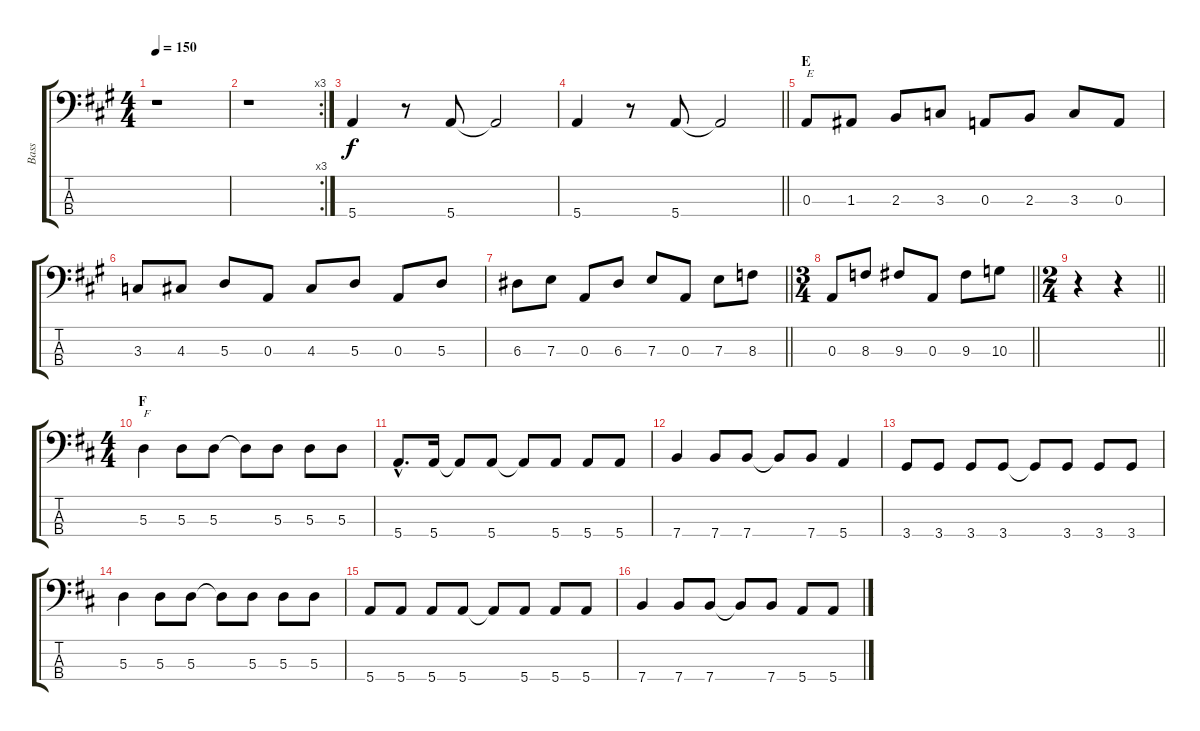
\track ("Bass" "Bass") {instrument electricbasspick}
\staff {score tabs}
\tuning (G2 D2 A1 E1) {hide}
\ts (4 4)
\tempo 150
\clef f4
\ks a
r.1{dy f} |
\rc 3
r.1 |
5.4.4 r.8 5.4.8 5.4{t}.2 |
\barLineRight lightlight
5.4.4 r.8 5.4.8 5.4{t}.2 |
\section ("" "E")
0.3.8{txt "E"} 1.3.8 2.3.8 3.3.8 0.3.8 2.3.8 3.3.8 0.3.8 |
3.3.8 4.3.8 5.3.8 0.3.8 4.3.8 5.3.8 0.3.8 5.3.8 |
\barLineRight lightlight
6.3.8 7.3.8 0.3.8 6.3.8 7.3.8 0.3.8 7.3.8 8.3.8 |
\ts (3 4)
\barLineRight lightlight
0.3.8 8.3.8 9.3.8 0.3.8 9.3.8 10.3.8 |
\ts (2 4)
\barLineRight lightlight
r.4 r.4 |
\ts (4 4)
\section ("" "F")
\ks d
5.3.4{txt "F"} 5.3.8 5.3.8 5.3{t}.8 5.3.8 5.3.8 5.3.8 |
5.4{hac}.8{d} 5.4.16 5.4{t}.8 5.4.8 5.4{t}.8 5.4.8 5.4.8 5.4.8 |
7.4.4 7.4.8 7.4.8 7.4{t}.8 7.4.8 5.4.4 |
3.4.8 3.4.8 3.4.8 3.4.8 3.4{t}.8 3.4.8 3.4.8 3.4.8 |
5.3.4 5.3.8 5.3.8 5.3{t}.8 5.3.8 5.3.8 5.3.8 |
5.4.8 5.4.8 5.4.8 5.4.8 5.4{t}.8 5.4.8 5.4.8 5.4.8 |
7.4.4 7.4.8 7.4.8 7.4{t}.8 7.4.8 5.4.8 5.4.8
